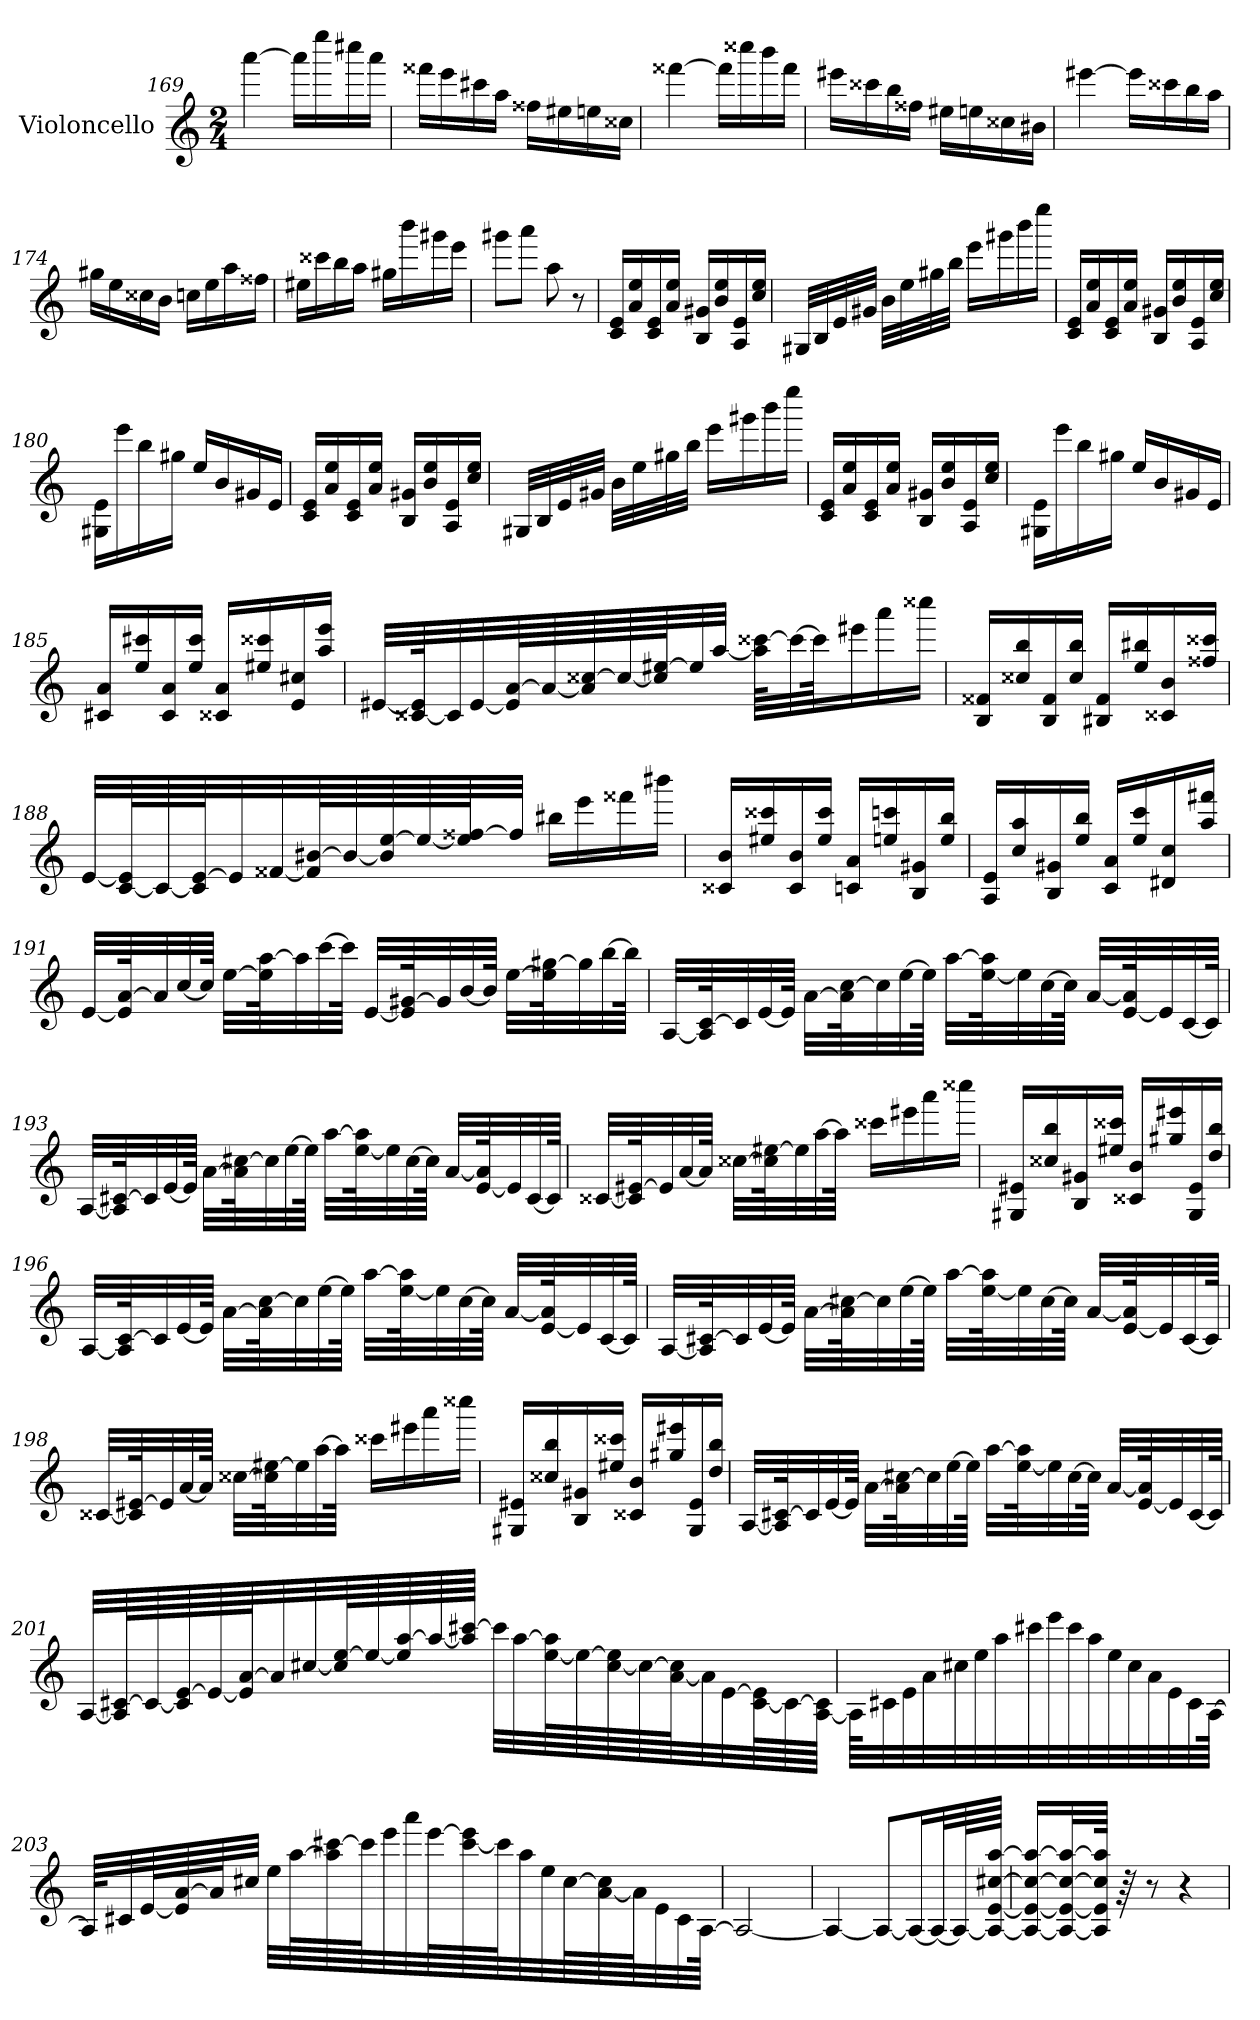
**kern
*part1
*staff1
*I"Violoncello
*I'Vc
*clefG2
*k[]
*C:
*M2/4
=169
[4aaa\
16aaa\LL]
16eeee\
16cccc#X\
16aaa\JJ
=170
16fff##X\LL
16eee\
16ccc#X\
16aa\JJ
16ff##X\LL
16ee#X\
16een\
16cc##X\JJ
!!LO:LB:g=z
=171
[4fff##X\
16fff##\LL]
16cccc##X\
16bbb\
16fff##\JJ
=172
16eee#X\LL
16ccc##X\
16bb\
16ff##X\JJ
16ee#X\LL
16een\
16cc##X\
16b#X\JJ
=173
[4eee#X\
16eee#\LL]
16ccc##X\
16bb\
16aa\JJ
=174
16gg#X\LL
16ee\
16cc##X\
16b\JJ
16ccn\LL
16ee\
16aa\
16ff##X\JJ
!!LO:LB:g=z
=175
16ee#X\LL
16ccc##X\
16bb\
16aa\JJ
16gg#X\LL
16bbb\
16ggg#X\
16eee\JJ
=176
8ggg#X\L
8aaa\J
8aa\
8r
=177
16c/ 16e/LL
16a/ 16ee/
16c/ 16e/
16a/ 16ee/JJ
16B/ 16g#X/LL
16b/ 16ee/
16A/ 16e/
16cc/ 16ee/JJ
=178
32G#X/LLL
32B/
32e/
32g#X/JJJ
32b\LLL
32ee\
32gg#X\
32bb\JJJ
16eee\LL
16ggg#X\
16bbb\
16eeee\JJ
!!LO:LB:g=z
=179
16c/ 16e/LL
16a/ 16ee/
16c/ 16e/
16a/ 16ee/JJ
16B/ 16g#X/LL
16b/ 16ee/
16A/ 16e/
16cc/ 16ee/JJ
=180
16G#X\ 16e\LL
16eee\
16bb\
16gg#X\JJ
16ee/LL
16b/
16g#X/
16e/JJ
=181
16c/ 16e/LL
16a/ 16ee/
16c/ 16e/
16a/ 16ee/JJ
16B/ 16g#X/LL
16b/ 16ee/
16A/ 16e/
16cc/ 16ee/JJ
=182
32G#X/LLL
32B/
32e/
32g#X/JJJ
32b\LLL
32ee\
32gg#X\
32bb\JJJ
16eee\LL
16ggg#X\
16bbb\
16eeee\JJ
!!LO:LB:g=z
=183
16c/ 16e/LL
16a/ 16ee/
16c/ 16e/
16a/ 16ee/JJ
16B/ 16g#X/LL
16b/ 16ee/
16A/ 16e/
16cc/ 16ee/JJ
=184
16G#X\ 16e\LL
16eee\
16bb\
16gg#X\JJ
16ee/LL
16b/
16g#X/
16e/JJ
=185
16c#X/ 16a/LL
16ee/ 16ccc#X/
16c#/ 16a/
16ee/ 16ccc#/JJ
16c##X/ 16a/LL
16ee#X/ 16ccc##X/
16e/ 16cc#X/
16aa/ 16eee/JJ
!!LO:LB:g=z
=186
[32e#X/LLL
[64c##X/ 64e#/]K
32c##/]
[32e#/
64e#/] [64a/L
64a/_
64a/] [64cc##X/
64cc##/_
64cc##/] [64ee#X/J
32ee#/]
[32aa/JJJ
64aa\] [64ccc##X\KLLL
32ccc##\_
64ccc##\JK]
16eee#X\
16aaa\
16cccc##X\JJ
=187
16B/ 16f##X/LL
16cc##X/ 16bb/
16B/ 16f##/
16cc##/ 16bb/JJ
16B#X/ 16f##/LL
16ee/ 16bb#X/
16c##X/ 16b/
16ff##X/ 16ccc##X/JJ
!!LO:LB:g=z
=188
[32e/LLL
[64c/ 64e/]L
64c/_
64c/] [64e/J
32e/]
[32f##X/
64f##/] [64b#X/L
64b#/_
64b#/] [64ee/
64ee/_
64ee/] [64ff##X/J
32ff##/JJJ]
16bb#X\LL
16eee\
16fff##X\
16bbb#X\JJ
=189
16c##X/ 16b/LL
16ee#X/ 16ccc##X/
16c##/ 16b/
16ee#/ 16ccc##/JJ
16cn/ 16a/LL
16een/ 16cccn/
16B/ 16g#X/
16ee/ 16bb/JJ
=190
16A/ 16e/LL
16cc/ 16aa/
16B/ 16g#X/
16ee/ 16bb/JJ
16c/ 16a/LL
16ee/ 16ccc/
16d#X/ 16cc/
16aa/ 16fff#X/JJ
!!LO:LB:g=z
=191
[32e/LLL
64e/] [64a/K
32a/]
[32cc/
64cc/JJJk]
[32ee\LLL
64ee\] [64aa\K
32aa\]
[32ccc\
64ccc\JJJk]
[32e/LLL
64e/] [64g#X/K
32g#/]
[32b/
64b/JJJk]
[32ee\LLL
64ee\] [64gg#X\K
32gg#\]
[32bb\
64bb\JJJk]
=192
[32A/LLL
64A/] [64c/K
32c/]
[32e/
64e/JJJk]
[32a\LLL
64a\] [64cc\K
32cc\]
[32ee\
64ee\JJJk]
[32aa\LLL
[64ee\ 64aa\]K
32ee\]
[32cc\
64cc\JJJk]
[32a/LLL
[64e/ 64a/]K
32e/]
[32c/
64c/JJJk]
!!LO:LB:g=z
=193
[32A/LLL
64A/] [64c#X/K
32c#/]
[32e/
64e/JJJk]
[32a\LLL
64a\] [64cc#X\K
32cc#\]
[32ee\
64ee\JJJk]
[32aa\LLL
[64ee\ 64aa\]K
32ee\]
[32cc#\
64cc#\JJJk]
[32a/LLL
[64e/ 64a/]K
32e/]
[32c#/
64c#/JJJk]
=194
[32c##X/LLL
64c##/] [64e#X/K
32e#/]
[32a/
64a/JJJk]
[32cc##X\LLL
64cc##\] [64ee#X\K
32ee#\]
[32aa\
64aa\JJJk]
16ccc##X\LL
16eee#X\
16aaa\
16cccc##X\JJ
!!LO:LB:g=z
=195
16G#X/ 16e#X/LL
16cc##X/ 16bb/
16B/ 16g#X/
16ee#X/ 16ccc##X/JJ
16c##X/ 16b/LL
16gg#X/ 16eee#X/
16G#/ 16e#/
16dd/ 16bb/JJ
=196
[32A/LLL
64A/] [64c/K
32c/]
[32e/
64e/JJJk]
[32a\LLL
64a\] [64cc\K
32cc\]
[32ee\
64ee\JJJk]
[32aa\LLL
[64ee\ 64aa\]K
32ee\]
[32cc\
64cc\JJJk]
[32a/LLL
[64e/ 64a/]K
32e/]
[32c/
64c/JJJk]
!!LO:PB:g=z
=197
[32A/LLL
64A/] [64c#X/K
32c#/]
[32e/
64e/JJJk]
[32a\LLL
64a\] [64cc#X\K
32cc#\]
[32ee\
64ee\JJJk]
[32aa\LLL
[64ee\ 64aa\]K
32ee\]
[32cc#\
64cc#\JJJk]
[32a/LLL
[64e/ 64a/]K
32e/]
[32c#/
64c#/JJJk]
=198
[32c##X/LLL
64c##/] [64e#X/K
32e#/]
[32a/
64a/JJJk]
[32cc##X\LLL
64cc##\] [64ee#X\K
32ee#\]
[32aa\
64aa\JJJk]
16ccc##X\LL
16eee#X\
16aaa\
16cccc##X\JJ
!!LO:LB:g=z
=199
16G#X/ 16e#X/LL
16cc##X/ 16bb/
16B/ 16g#X/
16ee#X/ 16ccc##X/JJ
16c##X/ 16b/LL
16gg#X/ 16eee#X/
16G#/ 16e#/
16dd/ 16bb/JJ
=200
[32A/LLL
64A/] [64c#/K
32c#/]
[32e/
64e/JJJk]
[32a\LLL
64a\] [64cc#\K
32cc#\]
[32ee\
64ee\JJJk]
[32aa\LLL
[64ee\ 64aa\]K
32ee\]
[32cc#\
64cc#\JJJk]
[32a/LLL
[64e/ 64a/]K
32e/]
[32c#/
64c#/JJJk]
!!LO:LB:g=z
=201
[32A/LLL
64A/] [64c#/L
64c#/_
64c#/] [64e/
64e/_
64e/] [64a/J
32a/]
[32cc#/
64cc#/] [64ee/L
64ee/_
64ee/] [64aa/
64aa/_
64aa/] [64ccc#/JJJJ
32ccc#\LLL]
[32aa\
[64ee\ 64aa\]L
64ee\_
[64cc#\ 64ee\]
64cc#\_
[64a\ 64cc#\]J
32a\]
[32e\
[64c#\ 64e\]L
64c#\_
[64A\ 64c#\]JJJJ
=202
64A\KLLL]
32c#\
32e\
32a\
32cc#\
32ee\
32aa\
32ccc#\
32eee\
32ccc#\
32aa\
32ee\
32cc#\
32a\
32e\
32c#\
[64A\JJJk
!!LO:LB:g=z
=203
64A/KLLL]
32c#/
[64e/L
64e/] [64a/
64a/J]
32cc#/JJJ
32ee\LLL
[64aa\L
64aa\] [64ccc#\
64ccc#\J]
32eee\
32aaa\
[64eee\L
[64ccc#\ 64eee\]
64ccc#\J]
32aa\
32ee\
[64cc#\L
[64a\ 64cc#\]
64a\J]
32e\
32c#\
[64A\JJJk
=204
2A/_
=205
4A/_
8A/L_
16A/L_
32A/L_
64A/L_
64A/_ [64e/ [64cc#/ [64aa/JJJJ
=206
16A/_ 16e/_ 16cc#/_ 16aa/_LL
32A/_ 32e/_ 32cc#/_ 32aa/_L
64A/] 64e/] 64cc#/] 64aa/]JJJk
64r
8r
4r
=
*-
